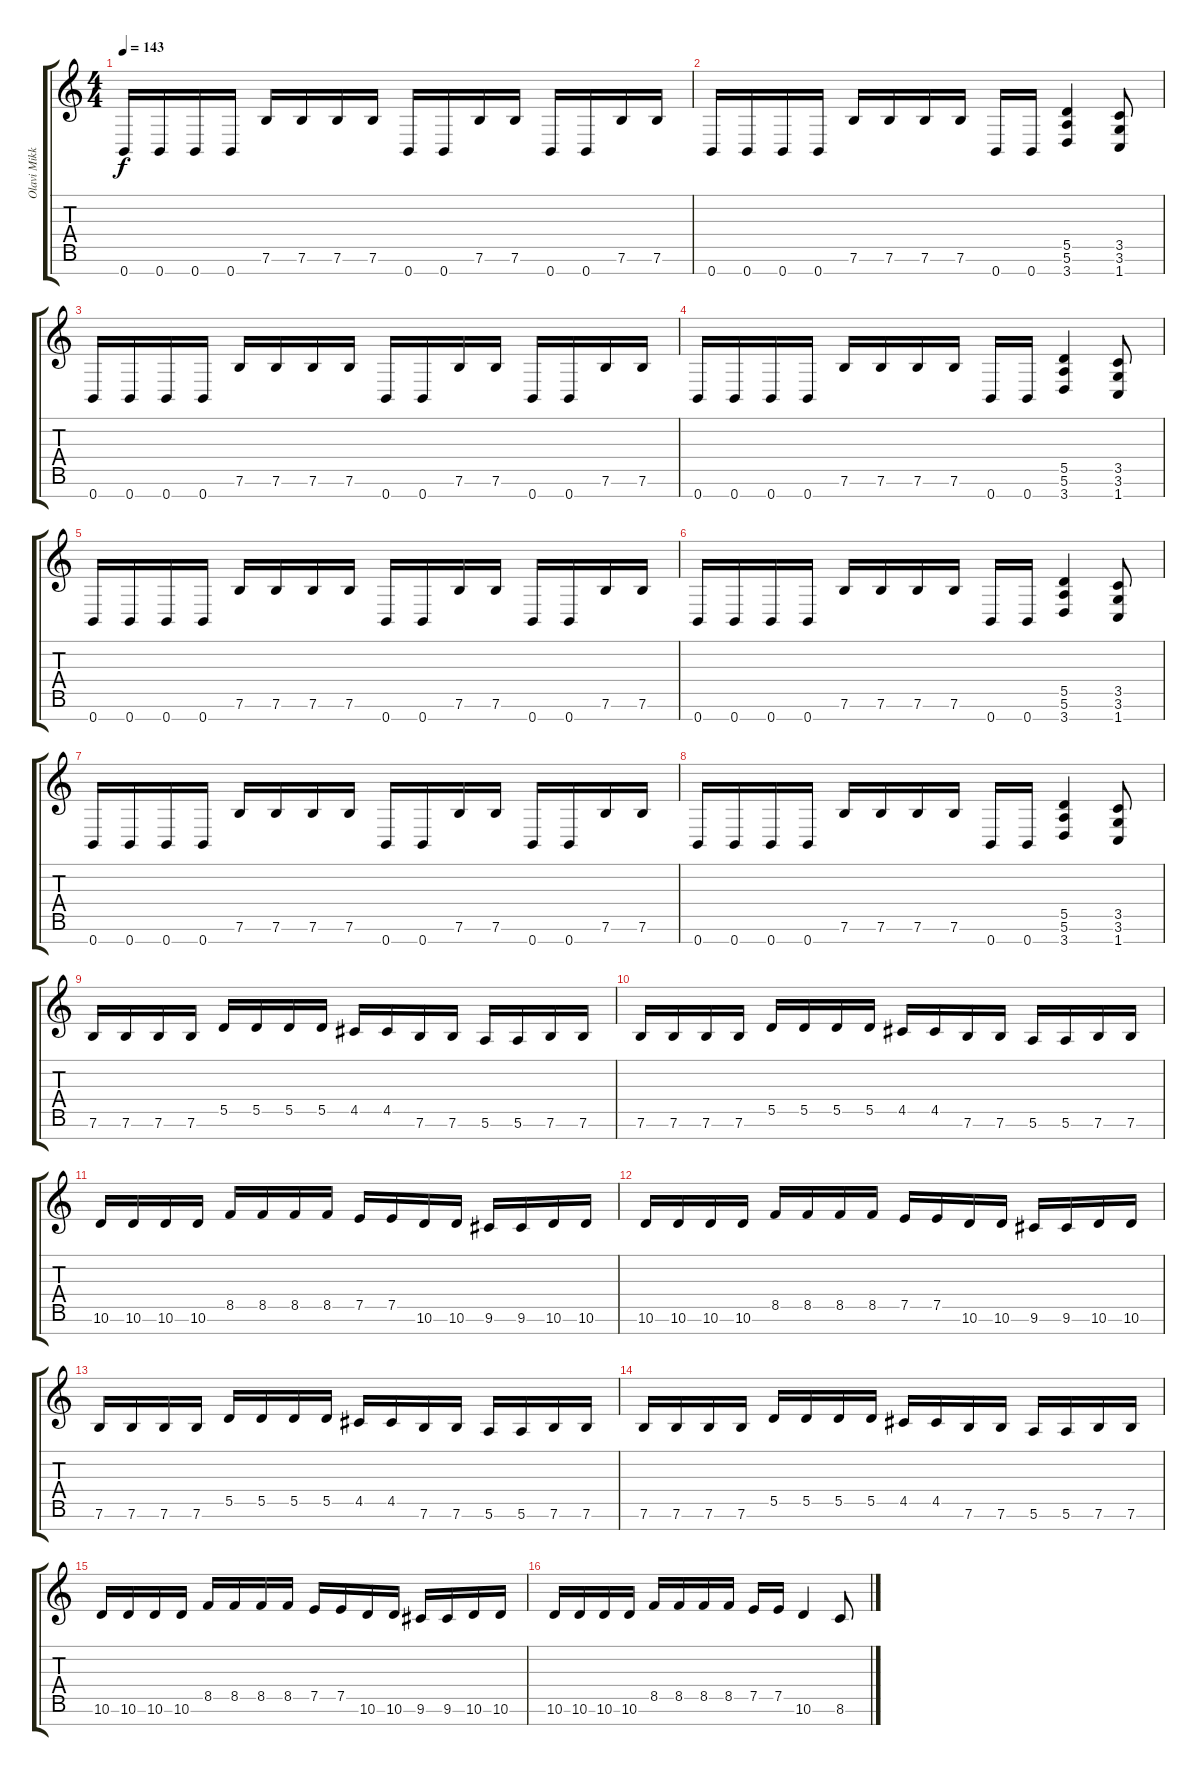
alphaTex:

\track ("Olavi Mikkonen" "Olavi Mikk") {instrument distortionguitar}
\staff {score tabs}
\tuning (E4 B3 Gb3 D3 A2 E2 B1) {hide}
\ts (4 4)
\tempo 143
\clef g2
\ks c
0.7.16{dy f instrument distortionguitar} 0.7.16 0.7.16 0.7.16 7.6.16 7.6.16 7.6.16 7.6.16 0.7.16 0.7.16 7.6.16 7.6.16 0.7.16 0.7.16 7.6.16 7.6.16 |
0.7.16 0.7.16 0.7.16 0.7.16 7.6.16 7.6.16 7.6.16 7.6.16 0.7.16 0.7.16 (5.5 5.6 3.7).4 (3.5 3.6 1.7).8 |
0.7.16 0.7.16 0.7.16 0.7.16 7.6.16 7.6.16 7.6.16 7.6.16 0.7.16 0.7.16 7.6.16 7.6.16 0.7.16 0.7.16 7.6.16 7.6.16 |
0.7.16 0.7.16 0.7.16 0.7.16 7.6.16 7.6.16 7.6.16 7.6.16 0.7.16 0.7.16 (5.5 5.6 3.7).4 (3.5 3.6 1.7).8 |
0.7.16 0.7.16 0.7.16 0.7.16 7.6.16 7.6.16 7.6.16 7.6.16 0.7.16 0.7.16 7.6.16 7.6.16 0.7.16 0.7.16 7.6.16 7.6.16 |
0.7.16 0.7.16 0.7.16 0.7.16 7.6.16 7.6.16 7.6.16 7.6.16 0.7.16 0.7.16 (5.5 5.6 3.7).4 (3.5 3.6 1.7).8 |
0.7.16 0.7.16 0.7.16 0.7.16 7.6.16 7.6.16 7.6.16 7.6.16 0.7.16 0.7.16 7.6.16 7.6.16 0.7.16 0.7.16 7.6.16 7.6.16 |
0.7.16 0.7.16 0.7.16 0.7.16 7.6.16 7.6.16 7.6.16 7.6.16 0.7.16 0.7.16 (5.5 5.6 3.7).4 (3.5 3.6 1.7).8 |
7.6.16 7.6.16 7.6.16 7.6.16 5.5.16 5.5.16 5.5.16 5.5.16 4.5.16 4.5.16 7.6.16 7.6.16 5.6.16 5.6.16 7.6.16 7.6.16 |
7.6.16 7.6.16 7.6.16 7.6.16 5.5.16 5.5.16 5.5.16 5.5.16 4.5.16 4.5.16 7.6.16 7.6.16 5.6.16 5.6.16 7.6.16 7.6.16 |
10.6.16 10.6.16 10.6.16 10.6.16 8.5.16 8.5.16 8.5.16 8.5.16 7.5.16 7.5.16 10.6.16 10.6.16 9.6.16 9.6.16 10.6.16 10.6.16 |
10.6.16 10.6.16 10.6.16 10.6.16 8.5.16 8.5.16 8.5.16 8.5.16 7.5.16 7.5.16 10.6.16 10.6.16 9.6.16 9.6.16 10.6.16 10.6.16 |
7.6.16 7.6.16 7.6.16 7.6.16 5.5.16 5.5.16 5.5.16 5.5.16 4.5.16 4.5.16 7.6.16 7.6.16 5.6.16 5.6.16 7.6.16 7.6.16 |
7.6.16 7.6.16 7.6.16 7.6.16 5.5.16 5.5.16 5.5.16 5.5.16 4.5.16 4.5.16 7.6.16 7.6.16 5.6.16 5.6.16 7.6.16 7.6.16 |
10.6.16 10.6.16 10.6.16 10.6.16 8.5.16 8.5.16 8.5.16 8.5.16 7.5.16 7.5.16 10.6.16 10.6.16 9.6.16 9.6.16 10.6.16 10.6.16 |
10.6.16 10.6.16 10.6.16 10.6.16 8.5.16 8.5.16 8.5.16 8.5.16 7.5.16 7.5.16 10.6.4 8.6.8
